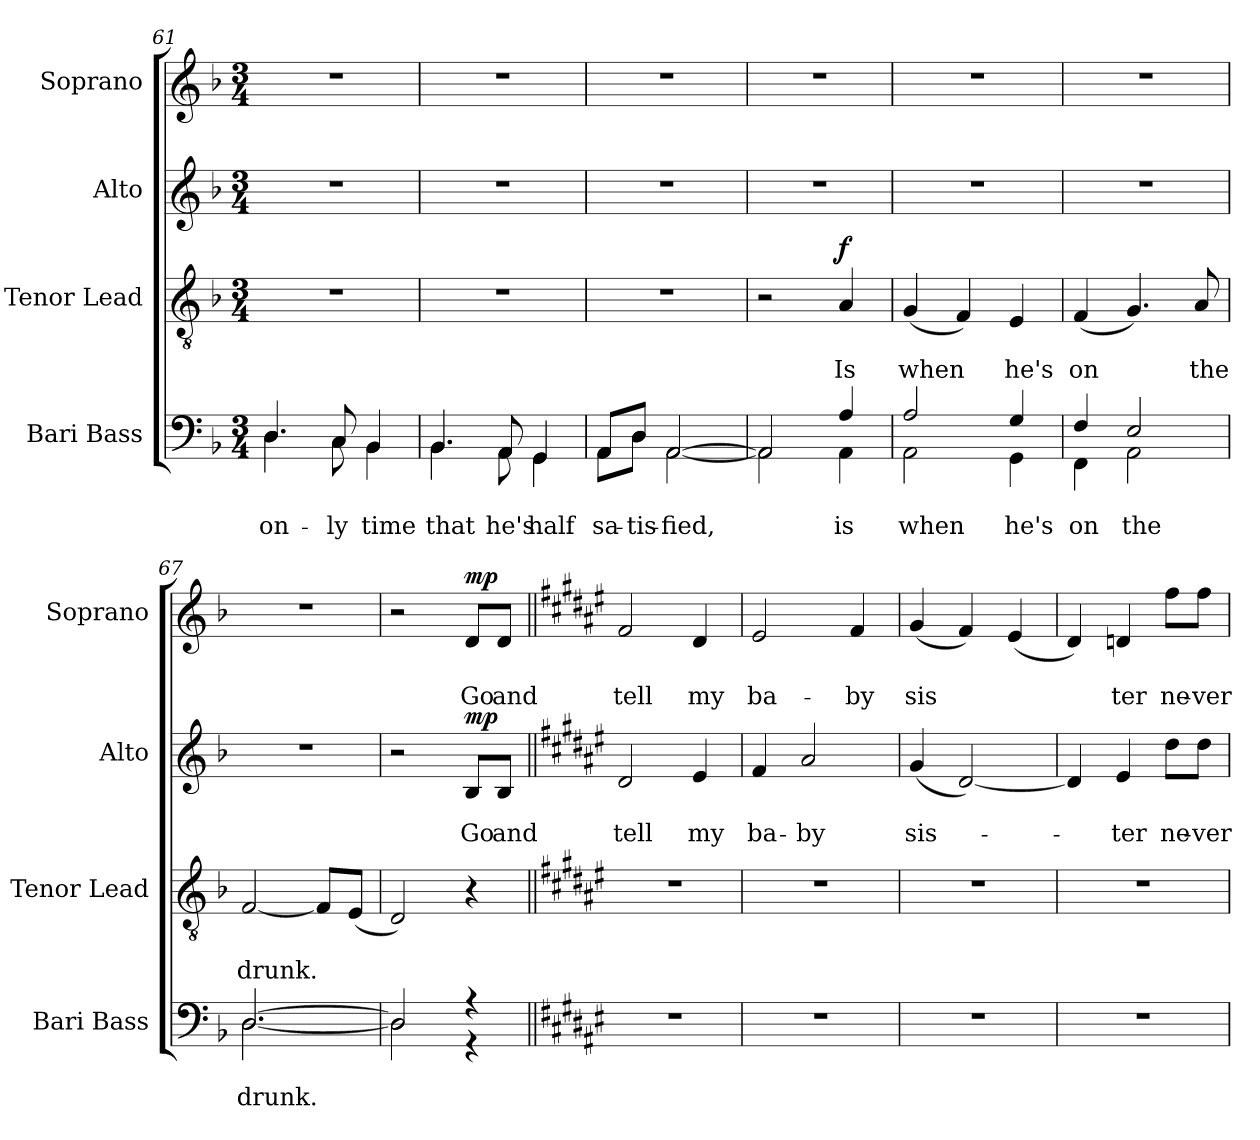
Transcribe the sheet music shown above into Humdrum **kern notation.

**kern	**text	**text	**kern	**text	**text	**dynam	**kern	**text	**text	**dynam	**kern	**text	**text	**dynam
*part4	*part4	*part4	*part3	*part3	*part3	*part3	*part2	*part2	*part2	*part2	*part1	*part1	*part1	*part1
*staff4	*staff4	*staff4	*staff3	*staff3	*staff3	*staff3	*staff2	*staff2	*staff2	*staff2	*staff1	*staff1	*staff1	*staff1
*I"Bari Bass	*	*	*I"Tenor Lead	*	*	*	*I"Alto	*	*	*	*I"Soprano	*	*	*
*I'Bari Bass	*	*	*I'Tenor  Lead	*	*	*	*I'Alto	*	*	*	*I'Soprano	*	*	*
*clefF4	*	*	*clefGv2	*	*	*	*clefG2	*	*	*	*clefG2	*	*	*
*k[b-]	*	*	*k[b-]	*	*	*	*k[b-]	*	*	*	*k[b-]	*	*	*
*M3/4	*	*	*M3/4	*	*	*	*M3/4	*	*	*	*M3/4	*	*	*
=61	=61	=61	=61	=61	=61	=61	=61	=61	=61	=61	=61	=61	=61	=61
!	!	!LO:LY:b	!	!	!	!	!	!	!	!	!	!	!	!
*^	*	*	*	*	*	*	*	*	*	*	*	*	*	*
4.D/	4.D\	.	on-	2.r	.	.	.	2.r	.	.	.	2.r	.	.	.
!	!	!	!LO:LY:b	!	!	!	!	!	!	!	!	!	!	!	!
8C/	8C\	.	-ly	.	.	.	.	.	.	.	.	.	.	.	.
!	!	!	!LO:LY:b	!	!	!	!	!	!	!	!	!	!	!	!
4BB-/	4BB-\	.	time	.	.	.	.	.	.	.	.	.	.	.	.
=62	=62	=62	=62	=62	=62	=62	=62	=62	=62	=62	=62	=62	=62	=62	=62
!	!	!	!LO:LY:b	!	!	!	!	!	!	!	!	!	!	!	!
4.BB-/	4.BB-\	.	that	2.r	.	.	.	2.r	.	.	.	2.r	.	.	.
!	!	!	!LO:LY:b	!	!	!	!	!	!	!	!	!	!	!	!
8AA/	8AA\	.	he's	.	.	.	.	.	.	.	.	.	.	.	.
!	!	!	!LO:LY:b	!	!	!	!	!	!	!	!	!	!	!	!
4GG/	4GG\	.	half	.	.	.	.	.	.	.	.	.	.	.	.
=63	=63	=63	=63	=63	=63	=63	=63	=63	=63	=63	=63	=63	=63	=63	=63
!	!	!	!LO:LY:b	!	!	!	!	!	!	!	!	!	!	!	!
8AA/L	8AA\L	.	sa-	2.r	.	.	.	2.r	.	.	.	2.r	.	.	.
!	!	!	!LO:LY:b	!	!	!	!	!	!	!	!	!	!	!	!
8D/J	8D\J	.	-tis-	.	.	.	.	.	.	.	.	.	.	.	.
!	!	!	!LO:LY:b	!	!	!	!	!	!	!	!	!	!	!	!
[2AA/	[2AA\	.	-fied,	.	.	.	.	.	.	.	.	.	.	.	.
=64	=64	=64	=64	=64	=64	=64	=64	=64	=64	=64	=64	=64	=64	=64	=64
2AA/]	2AA\]	.	.	2r	.	.	.	2.r	.	.	.	2.r	.	.	.
!	!	!	!LO:LY:b	!	!	!LO:LY:b	!LO:DY:a	!	!	!	!	!	!	!	!
4A/	4AA\	.	is	4A/	.	Is	f	.	.	.	.	.	.	.	.
=65	=65	=65	=65	=65	=65	=65	=65	=65	=65	=65	=65	=65	=65	=65	=65
!	!	!	!LO:LY:b	!	!	!LO:LY:b	!	!	!	!	!	!	!	!	!
2A/	2AA\	.	when	(<4G/	.	when	.	2.r	.	.	.	2.r	.	.	.
.	.	.	.	4F/)	.	.	.	.	.	.	.	.	.	.	.
!	!	!	!LO:LY:b	!	!	!LO:LY:b	!	!	!	!	!	!	!	!	!
4G/	4GG\	.	he's	4E/	.	he's	.	.	.	.	.	.	.	.	.
!!LO:PB:g=z
=66	=66	=66	=66	=66	=66	=66	=66	=66	=66	=66	=66	=66	=66	=66	=66
!	!	!	!LO:LY:b	!	!	!LO:LY:b	!	!	!	!	!	!	!	!	!
4F/	4FF\	.	on	(<4F/	.	on	.	2.r	.	.	.	2.r	.	.	.
!	!	!	!LO:LY:b	!	!	!	!	!	!	!	!	!	!	!	!
2E/	2AA\	.	the	4.G/)	.	.	.	.	.	.	.	.	.	.	.
!	!	!	!	!	!	!LO:LY:b	!	!	!	!	!	!	!	!	!
.	.	.	.	8A/	.	the	.	.	.	.	.	.	.	.	.
=67	=67	=67	=67	=67	=67	=67	=67	=67	=67	=67	=67	=67	=67	=67	=67
!	!	!	!LO:LY:b	!	!	!LO:LY:b	!	!	!	!	!	!	!	!	!
[2.D/	[2.D\	.	drunk.	[2F/	.	drunk.	.	2.r	.	.	.	2.r	.	.	.
.	.	.	.	8F/L]	.	.	.	.	.	.	.	.	.	.	.
.	.	.	.	(<8E/J	.	.	.	.	.	.	.	.	.	.	.
=68	=68	=68	=68	=68	=68	=68	=68	=68	=68	=68	=68	=68	=68	=68	=68
2D/]	2D\]	.	.	2D/)	.	.	.	2r	.	.	.	2r	.	.	.
!	!	!	!	!	!	!	!	!	!	!LO:LY:b	!LO:DY:a	!	!	!LO:LY:b	!LO:DY:a
4r	4r	.	.	4r	.	.	.	8B-/L	.	Go	mp	8d/L	.	Go	mp
!	!	!	!	!	!	!	!	!	!	!LO:LY:b	!	!	!	!LO:LY:b	!
.	.	.	.	.	.	.	.	8B-/J	.	and	.	8d/J	.	and	.
*v	*v	*	*	*	*	*	*	*	*	*	*	*	*	*	*
=69||	=69||	=69||	=69||	=69||	=69||	=69||	=69||	=69||	=69||	=69||	=69||	=69||	=69||	=69||
*k[f#c#g#d#a#e#]	*	*	*k[f#c#g#d#a#e#]	*	*	*	*k[f#c#g#d#a#e#]	*	*	*	*k[f#c#g#d#a#e#]	*	*	*
!	!	!	!	!	!	!	!	!	!LO:LY:b	!	!	!	!LO:LY:b	!
2.r	.	.	2.r	.	.	.	2d#/	.	tell	.	2f#/	.	tell	.
!	!	!	!	!	!	!	!	!	!LO:LY:b	!	!	!	!LO:LY:b	!
.	.	.	.	.	.	.	4e#/	.	my	.	4d#/	.	my	.
=70	=70	=70	=70	=70	=70	=70	=70	=70	=70	=70	=70	=70	=70	=70
!	!	!	!	!	!	!	!	!	!LO:LY:b	!	!	!	!LO:LY:b	!
2.r	.	.	2.r	.	.	.	4f#/	.	ba-	.	2e#/	.	ba-	.
!	!	!	!	!	!	!	!	!	!LO:LY:b	!	!	!	!	!
.	.	.	.	.	.	.	2a#/	.	-by	.	.	.	.	.
!	!	!	!	!	!	!	!	!	!	!	!	!	!LO:LY:b	!
.	.	.	.	.	.	.	.	.	.	.	4f#/	.	-by	.
=71	=71	=71	=71	=71	=71	=71	=71	=71	=71	=71	=71	=71	=71	=71
!	!	!	!	!	!	!	!	!	!LO:LY:b	!	!	!	!LO:LY:b	!
2.r	.	.	2.r	.	.	.	(<4g#/	.	-sis-	.	(<4g#/	.	-sis	.
.	.	.	.	.	.	.	[2d#/)	.	.	.	4f#/)	.	.	.
.	.	.	.	.	.	.	.	.	.	.	(<4e#/	.	.	.
=72	=72	=72	=72	=72	=72	=72	=72	=72	=72	=72	=72	=72	=72	=72
2.r	.	.	2.r	.	.	.	4d#/]	.	.	.	4d#/)	.	.	.
!	!	!	!	!	!	!	!	!	!LO:LY:b	!	!	!	!LO:LY:b	!
.	.	.	.	.	.	.	4e#/	.	ter	.	4dn/	.	ter	.
!	!	!	!	!	!	!	!	!	!LO:LY:b	!	!	!	!LO:LY:b	!
.	.	.	.	.	.	.	8dd#\L	.	ne-	.	8ff#\L	.	ne-	.
!	!	!	!	!	!	!	!	!	!LO:LY:b	!	!	!	!LO:LY:b	!
.	.	.	.	.	.	.	8dd#\J	.	-ver	.	8ff#\J	.	-ver	.
=	=	=	=	=	=	=	=	=	=	=	=	=	=	=
*-	*-	*-	*-	*-	*-	*-	*-	*-	*-	*-	*-	*-	*-	*-
